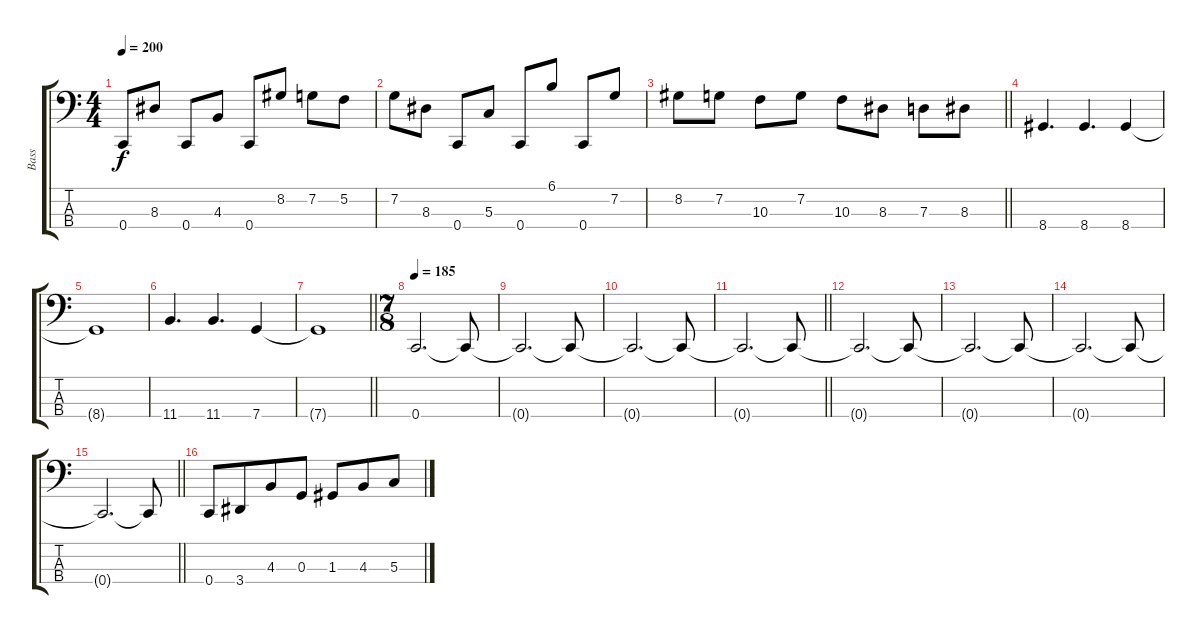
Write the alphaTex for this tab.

\track ("Bass" "Bass") {instrument electricbassfinger}
\staff {score tabs}
\tuning (F2 C2 G1 C1) {hide}
\ts (4 4)
\tempo 200
\clef f4
\ks c
0.4.8{dy f} 8.3.8 0.4.8 4.3.8 0.4.8 8.2.8 7.2.8 5.2.8 |
7.2.8 8.3.8 0.4.8 5.3.8 0.4.8 6.1.8 0.4.8 7.2.8 |
\barLineRight lightlight
8.2.8 7.2.8 10.3.8 7.2.8 10.3.8 8.3.8 7.3.8 8.3.8 |
8.4.4{d} 8.4.4{d} 8.4.4 |
8.4{t}.1 |
11.4.4{d} 11.4.4{d} 7.4.4 |
\barLineRight lightlight
7.4{t}.1 |
\ts (7 8)
\tempo 185
0.4.2{d} 0.4{t}.8 |
0.4{t}.2{d} 0.4{t}.8 |
0.4{t}.2{d} 0.4{t}.8 |
\barLineRight lightlight
0.4{t}.2{d} 0.4{t}.8 |
0.4{t}.2{d} 0.4{t}.8 |
0.4{t}.2{d} 0.4{t}.8 |
0.4{t}.2{d} 0.4{t}.8 |
\barLineRight lightlight
0.4{t}.2{d} 0.4{t}.8 |
0.4.8 3.4.8 4.3.8 0.3.8 1.3.8 4.3.8 5.3.8
